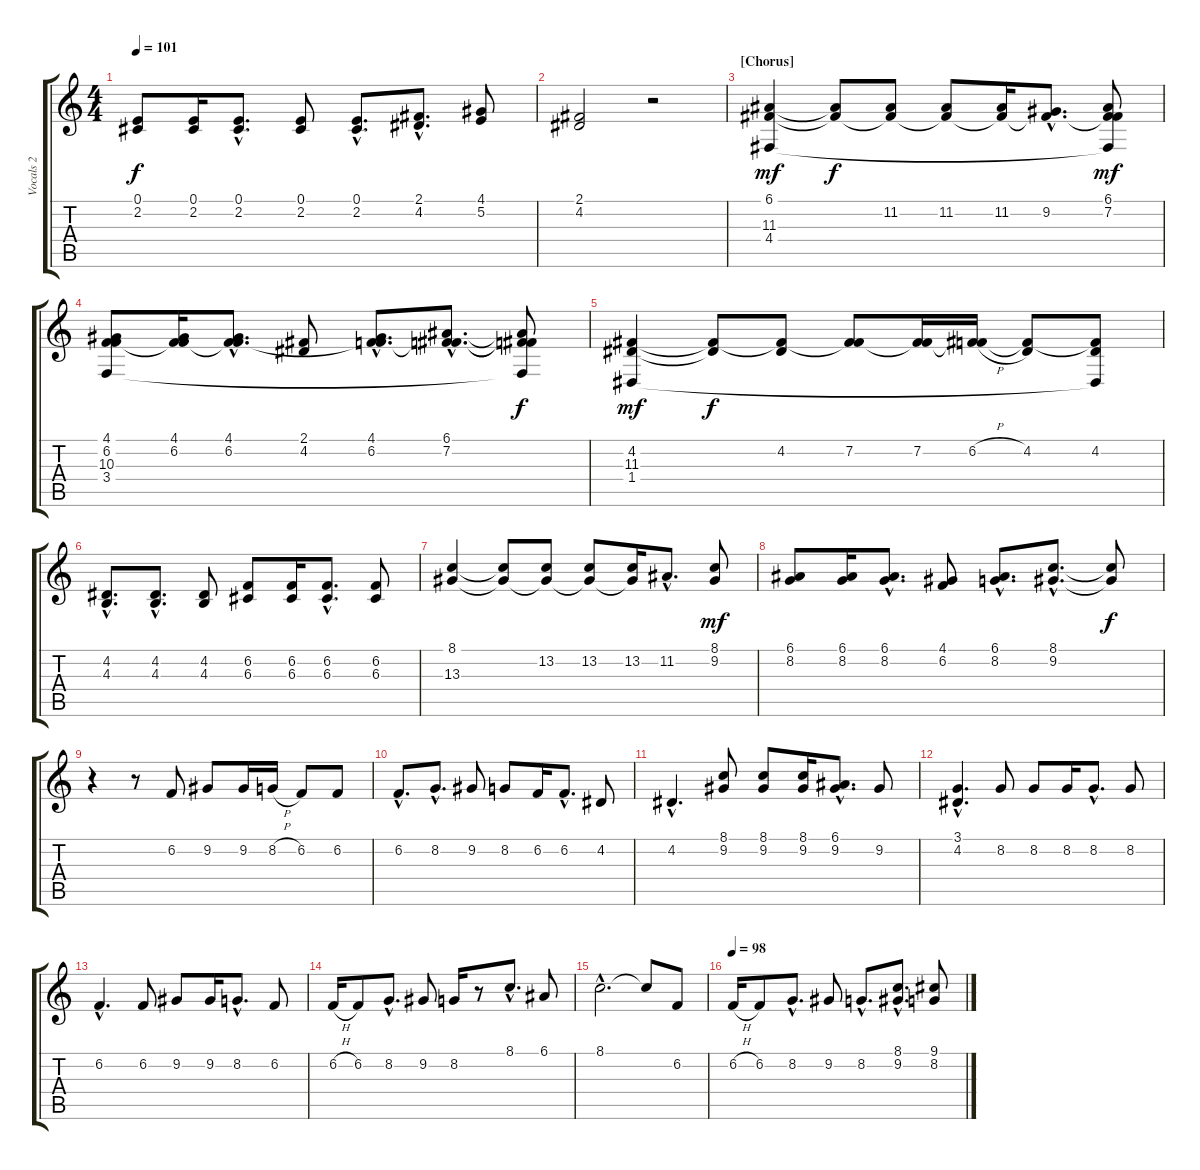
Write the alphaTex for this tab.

\track ("Vocals 2" "Vocals 2") {instrument choiraahs}
\staff {score tabs}
\tuning (E4 B3 G3 D3 A2 E2) {hide}
\ts (4 4)
\tempo 101
\clef g2
\ks c
(0.1 2.2).8{dy f} (0.1 2.2).16 (0.1{hac} 2.2{hac}).8{d} (0.1 2.2).8 (0.1{hac} 2.2{hac}).8{d} (2.1{hac} 4.2{hac}).8{d} (4.1 5.2).8 |
(2.1 4.2).2 r.2 |
\section ("" "[Chorus]")
(6.1 11.3 4.4).4{dy mf} (6.1{t} 11.3{t}).8{dy f} (11.2 11.3{t}).8 (11.2 11.3{t}).8 (11.2 11.3{t}).16 (9.2{hac} 11.3{hac t}).8{d} (6.1 7.2 11.3{t} 4.4{t}).8{dy mf} |
(4.1 6.2 10.3 3.4).8 (4.1 6.2 10.3{t}).16 (4.1{hac} 6.2{hac} 10.3{hac t}).8{d} (2.1 4.2).8 (4.1{hac} 6.2{hac} 10.3{hac t}).8{d} (6.1{hac} 7.2{hac} 10.3{hac t}).8{d} (6.1{t} 7.2{t} 10.3{t} 3.4{t}).8{dy f} |
(4.2 11.3 1.4).4{dy mf} (4.2{t} 11.3{t}).8{dy f} (4.2 11.3{t}).8 (7.2 11.3{t}).8 (7.2 11.3{t}).16 (6.2{h} 11.3{t}).16 (4.2 11.3{t}).8 (4.2 11.3{t} 1.4{t}).8 |
(4.2{hac} 4.3{hac}).8{d} (4.2{hac} 4.3{hac}).8{d} (4.2 4.3).8 (6.2 6.3).8 (6.2 6.3).16 (6.2{hac} 6.3{hac}).8{d} (6.2 6.3).8 |
\section ("" "")
(8.1 13.3).4 (8.1{t} 13.3{t}).8 (13.2 13.3{t}).8 (13.2 13.3{t}).8 (13.2 13.3{t}).16 11.2{hac}.8{d} (8.1 9.2).8{dy mf} |
(6.1 8.2).8 (6.1 8.2).16 (6.1{hac} 8.2{hac}).8{d} (4.1 6.2).8 (6.1{hac} 8.2{hac}).8{d} (8.1{hac} 9.2{hac}).8{d} (8.1{t} 9.2{t}).8{dy f} |
r.4 r.8 6.2.8 9.2.8 9.2.16 8.2{h}.16 6.2.8 6.2.8 |
6.2{hac}.8{d} 8.2{hac}.8{d} 9.2.8 8.2.8 6.2.16 6.2{hac}.8{d} 4.2.8 |
4.2{hac}.4{d} (8.1 9.2).8 (8.1 9.2).8 (8.1 9.2).16 (6.1{hac} 9.2{hac}).8{d} 9.2.8 |
(3.1{hac} 4.2{hac}).4{d} 8.2.8 8.2.8 8.2.16 8.2{hac}.8{d} 8.2.8 |
6.2{hac}.4{d} 6.2.8 9.2.8 9.2.16 8.2{hac}.8{d} 6.2.8 |
6.2{h}.16 6.2.8 8.2{hac}.8{d} 9.2.8 8.2.16 r.8 8.1{hac}.8{d} 6.1.8 |
8.1{hac}.2{d} 8.1{t}.8 6.2.8 |
\tempo 98
6.2{h}.16 6.2.8 8.2{hac}.8{d} 9.2.8 8.2{hac}.8{d} (8.1{hac} 9.2{hac}).8{d} (9.1 8.2).8
